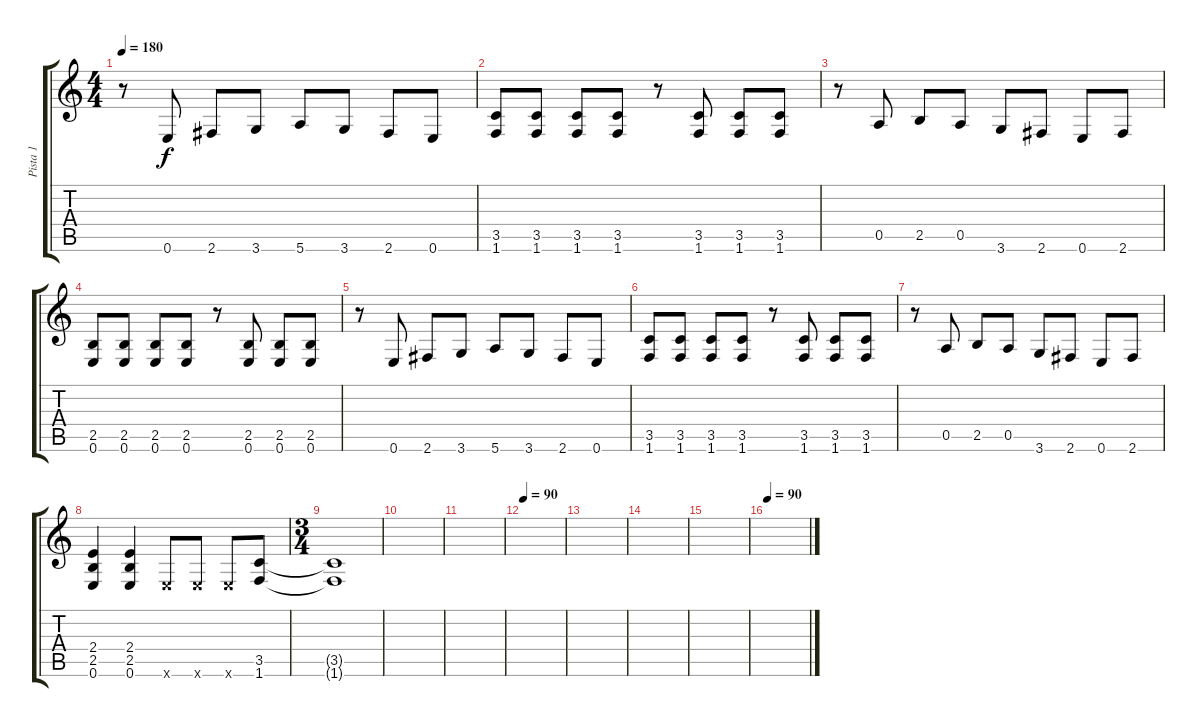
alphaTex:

\track ("Pista 1" "Pista 1") {instrument overdrivenguitar}
\staff {score tabs}
\tuning (E4 B3 G3 D3 A2 E2) {hide}
\ts (4 4)
\tempo 180
\clef g2
\ks c
r.8{dy f} 0.6.8 2.6.8 3.6.8 5.6.8 3.6.8 2.6.8 0.6.8 |
(3.5 1.6).8 (3.5 1.6).8 (3.5 1.6).8 (3.5 1.6).8 r.8 (3.5 1.6).8 (3.5 1.6).8 (3.5 1.6).8 |
r.8 0.5.8 2.5.8 0.5.8 3.6.8 2.6.8 0.6.8 2.6.8 |
(2.5 0.6).8 (2.5 0.6).8 (2.5 0.6).8 (2.5 0.6).8 r.8 (2.5 0.6).8 (2.5 0.6).8 (2.5 0.6).8 |
r.8 0.6.8 2.6.8 3.6.8 5.6.8 3.6.8 2.6.8 0.6.8 |
(3.5 1.6).8 (3.5 1.6).8 (3.5 1.6).8 (3.5 1.6).8 r.8 (3.5 1.6).8 (3.5 1.6).8 (3.5 1.6).8 |
r.8 0.5.8 2.5.8 0.5.8 3.6.8 2.6.8 0.6.8 2.6.8 |
(2.4 2.5 0.6).4 (2.4 2.5 0.6).4 0.6{x}.8 0.6{x}.8 0.6{x}.8 (3.5 1.6).8 |
\ts (3 4)
(3.5{t} 1.6{t}).1 |
|
|
\tempo 90
|
|
|
|
\tempo 90
